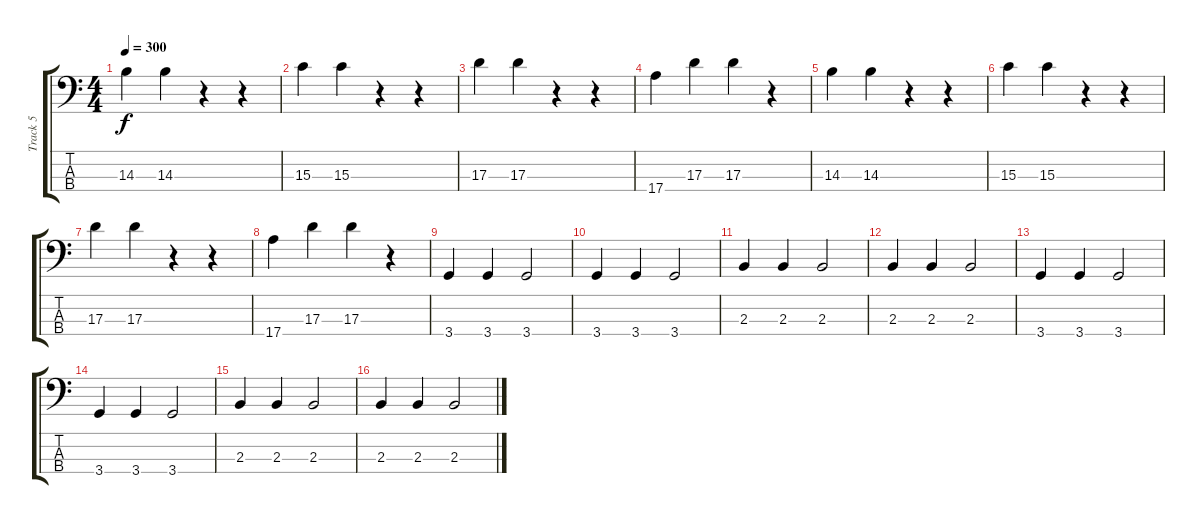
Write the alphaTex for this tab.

\track ("Track 5" "Track 5") {instrument electricbassfinger}
\staff {score tabs}
\tuning (G2 D2 A1 E1) {hide}
\ts (4 4)
\tempo 300
\clef f4
\ks c
14.3.4{dy f} 14.3.4 r.4 r.4 |
15.3.4 15.3.4 r.4 r.4 |
17.3.4 17.3.4 r.4 r.4 |
17.4.4 17.3.4 17.3.4 r.4 |
14.3.4 14.3.4 r.4 r.4 |
15.3.4 15.3.4 r.4 r.4 |
17.3.4 17.3.4 r.4 r.4 |
17.4.4 17.3.4 17.3.4 r.4 |
3.4.4 3.4.4 3.4.2 |
3.4.4 3.4.4 3.4.2 |
2.3.4 2.3.4 2.3.2 |
2.3.4 2.3.4 2.3.2 |
3.4.4 3.4.4 3.4.2 |
3.4.4 3.4.4 3.4.2 |
2.3.4 2.3.4 2.3.2 |
2.3.4 2.3.4 2.3.2
